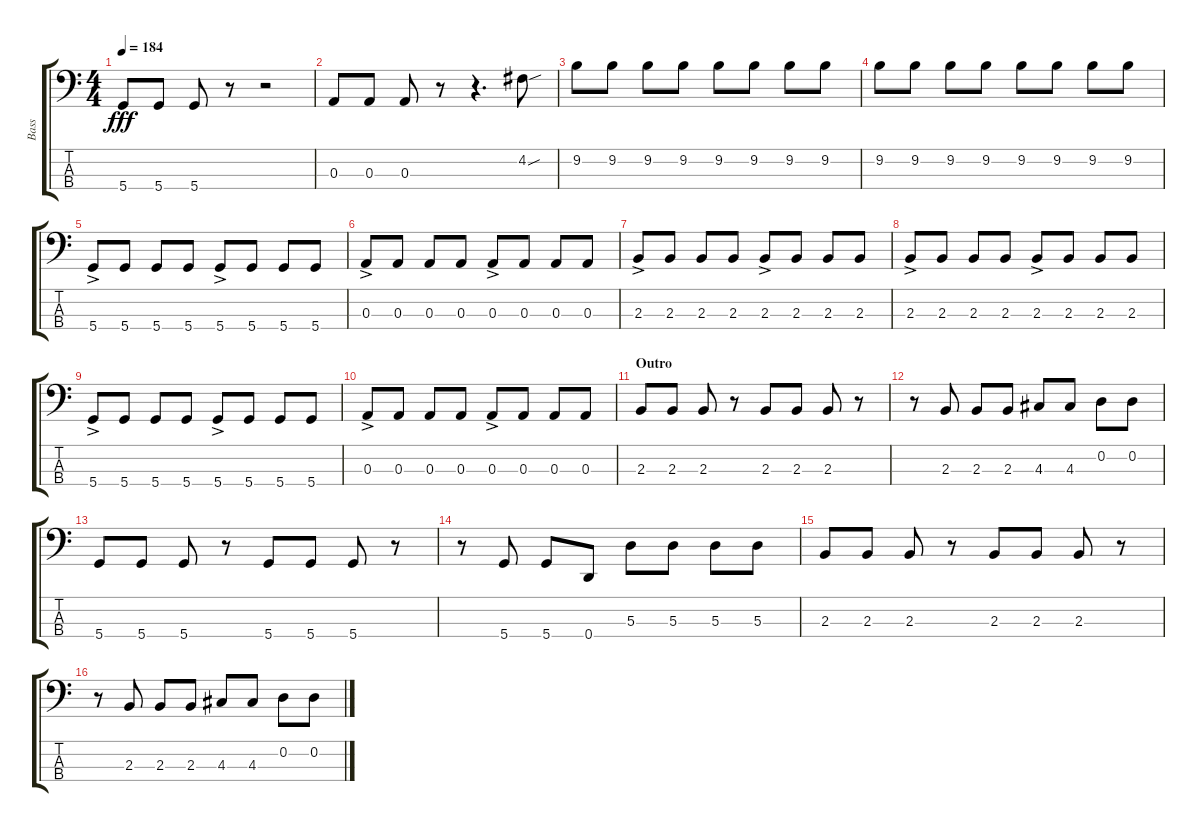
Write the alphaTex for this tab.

\track ("Bass" "Bass") {instrument electricbassfinger}
\staff {score tabs}
\tuning (G2 D2 A1 D1) {hide}
\ts (4 4)
\tempo 184
\clef f4
\ks c
5.4.8{dy fff} 5.4.8 5.4.8 r.8 r.2 |
0.3.8 0.3.8 0.3.8 r.8 r.4{d} 4.2{sou}.8 |
9.2.8 9.2.8 9.2.8 9.2.8 9.2.8 9.2.8 9.2.8 9.2.8 |
9.2.8 9.2.8 9.2.8 9.2.8 9.2.8 9.2.8 9.2.8 9.2.8 |
5.4{ac}.8 5.4.8 5.4.8 5.4.8 5.4{ac}.8 5.4.8 5.4.8 5.4.8 |
0.3{ac}.8 0.3.8 0.3.8 0.3.8 0.3{ac}.8 0.3.8 0.3.8 0.3.8 |
2.3{ac}.8 2.3.8 2.3.8 2.3.8 2.3{ac}.8 2.3.8 2.3.8 2.3.8 |
2.3{ac}.8 2.3.8 2.3.8 2.3.8 2.3{ac}.8 2.3.8 2.3.8 2.3.8 |
5.4{ac}.8 5.4.8 5.4.8 5.4.8 5.4{ac}.8 5.4.8 5.4.8 5.4.8 |
0.3{ac}.8 0.3.8 0.3.8 0.3.8 0.3{ac}.8 0.3.8 0.3.8 0.3.8 |
\section ("" "Outro")
2.3.8 2.3.8 2.3.8 r.8 2.3.8 2.3.8 2.3.8 r.8 |
r.8 2.3.8 2.3.8 2.3.8 4.3.8 4.3.8 0.2.8 0.2.8 |
5.4.8 5.4.8 5.4.8 r.8 5.4.8 5.4.8 5.4.8 r.8 |
r.8 5.4.8 5.4.8 0.4.8 5.3.8 5.3.8 5.3.8 5.3.8 |
2.3.8 2.3.8 2.3.8 r.8 2.3.8 2.3.8 2.3.8 r.8 |
r.8 2.3.8 2.3.8 2.3.8 4.3.8 4.3.8 0.2.8 0.2.8
